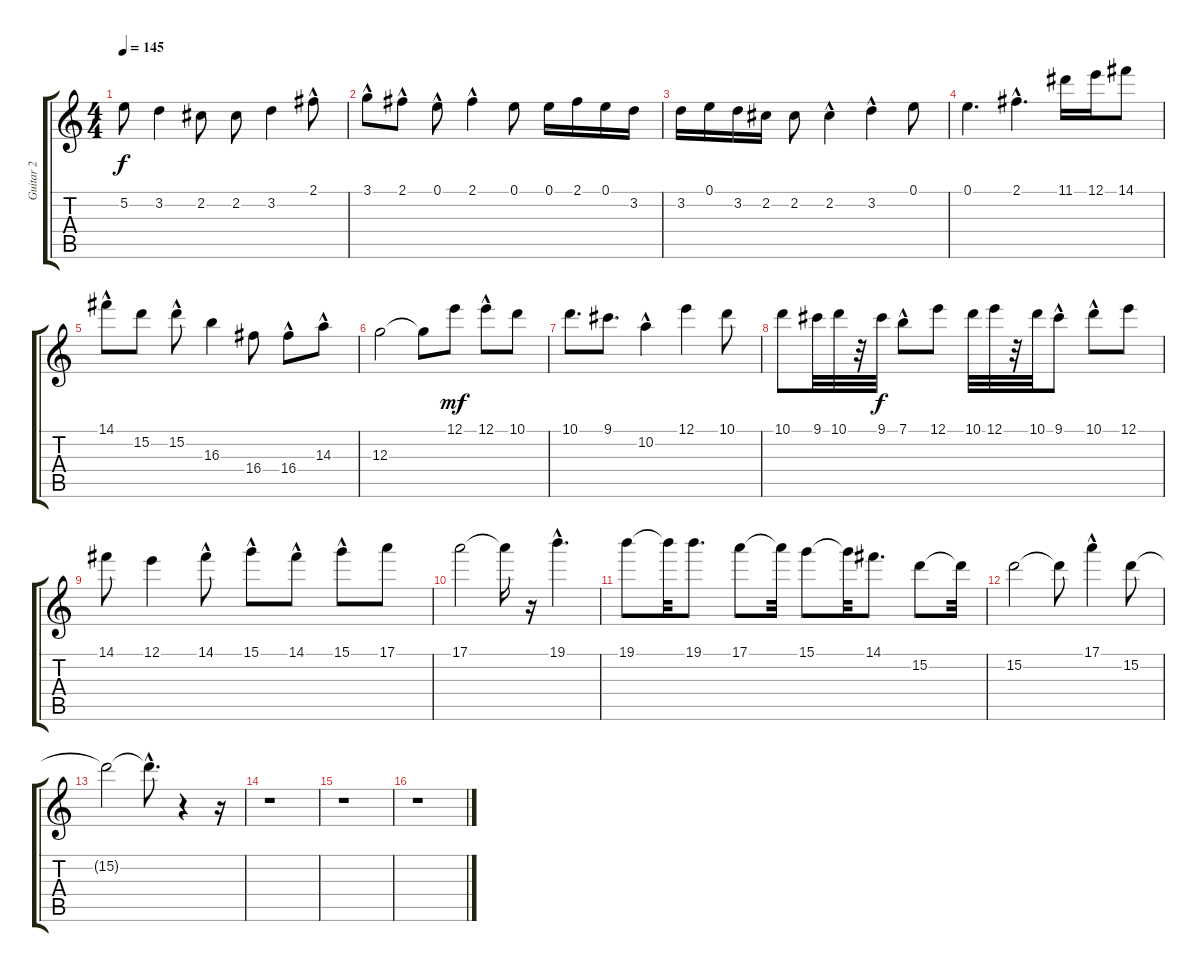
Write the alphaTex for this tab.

\track ("Guitar 2" "Guitar 2") {instrument distortionguitar}
\staff {score tabs}
\tuning (E4 B3 G3 D3 A2 E2) {hide}
\ts (4 4)
\tempo 145
\clef g2
\ks c
5.2.8{dy f} 3.2.4 2.2.8 2.2.8 3.2.4 2.1{hac}.8 |
3.1{hac}.8 2.1{hac}.8 0.1{hac}.8 2.1{hac}.4 0.1.8 0.1.16 2.1.16 0.1.16 3.2.16 |
3.2.16 0.1.16 3.2.16 2.2.16 2.2.8 2.2{hac}.4 3.2{hac}.4 0.1.8 |
0.1.4{d} 2.1{hac}.4{d} 11.1.16 12.1.16 14.1.8 |
14.1{hac}.8 15.2.8 15.2{hac}.8 16.3.4 16.4.8 16.4{hac}.8 14.3{hac}.8 |
12.3.2 12.3{t}.8 12.1.8{dy mf} 12.1{hac}.8 10.1.8 |
10.1.8{d} 9.1.8{d} 10.2{hac}.4 12.1.4 10.1.8 |
10.1.8 9.1.32 10.1.32 r.32 9.1.32{dy f} 7.1{hac}.8 12.1.8 10.1.32 12.1.32 r.32 10.1.32 9.1{hac}.8 10.1{hac}.8 12.1.8 |
14.1.8 12.1.4 14.1{hac}.8 15.1{hac}.8 14.1{hac}.8 15.1{hac}.8 17.1.8 |
17.1.2 17.1{t}.16 r.16 19.1{hac}.4{d} |
19.1.8 19.1{t}.32 19.1.8{d} 17.1.8 17.1{t}.32 15.1.8 15.1{t}.32 14.1.8{d} 15.2.8 15.2{t}.32 |
15.2.2 15.2{t}.8 17.1{hac}.4 15.2.8 |
15.2{t}.2 15.2{hac t}.8{d} r.4 r.16 |
r.1 |
r.1 |
r.1
